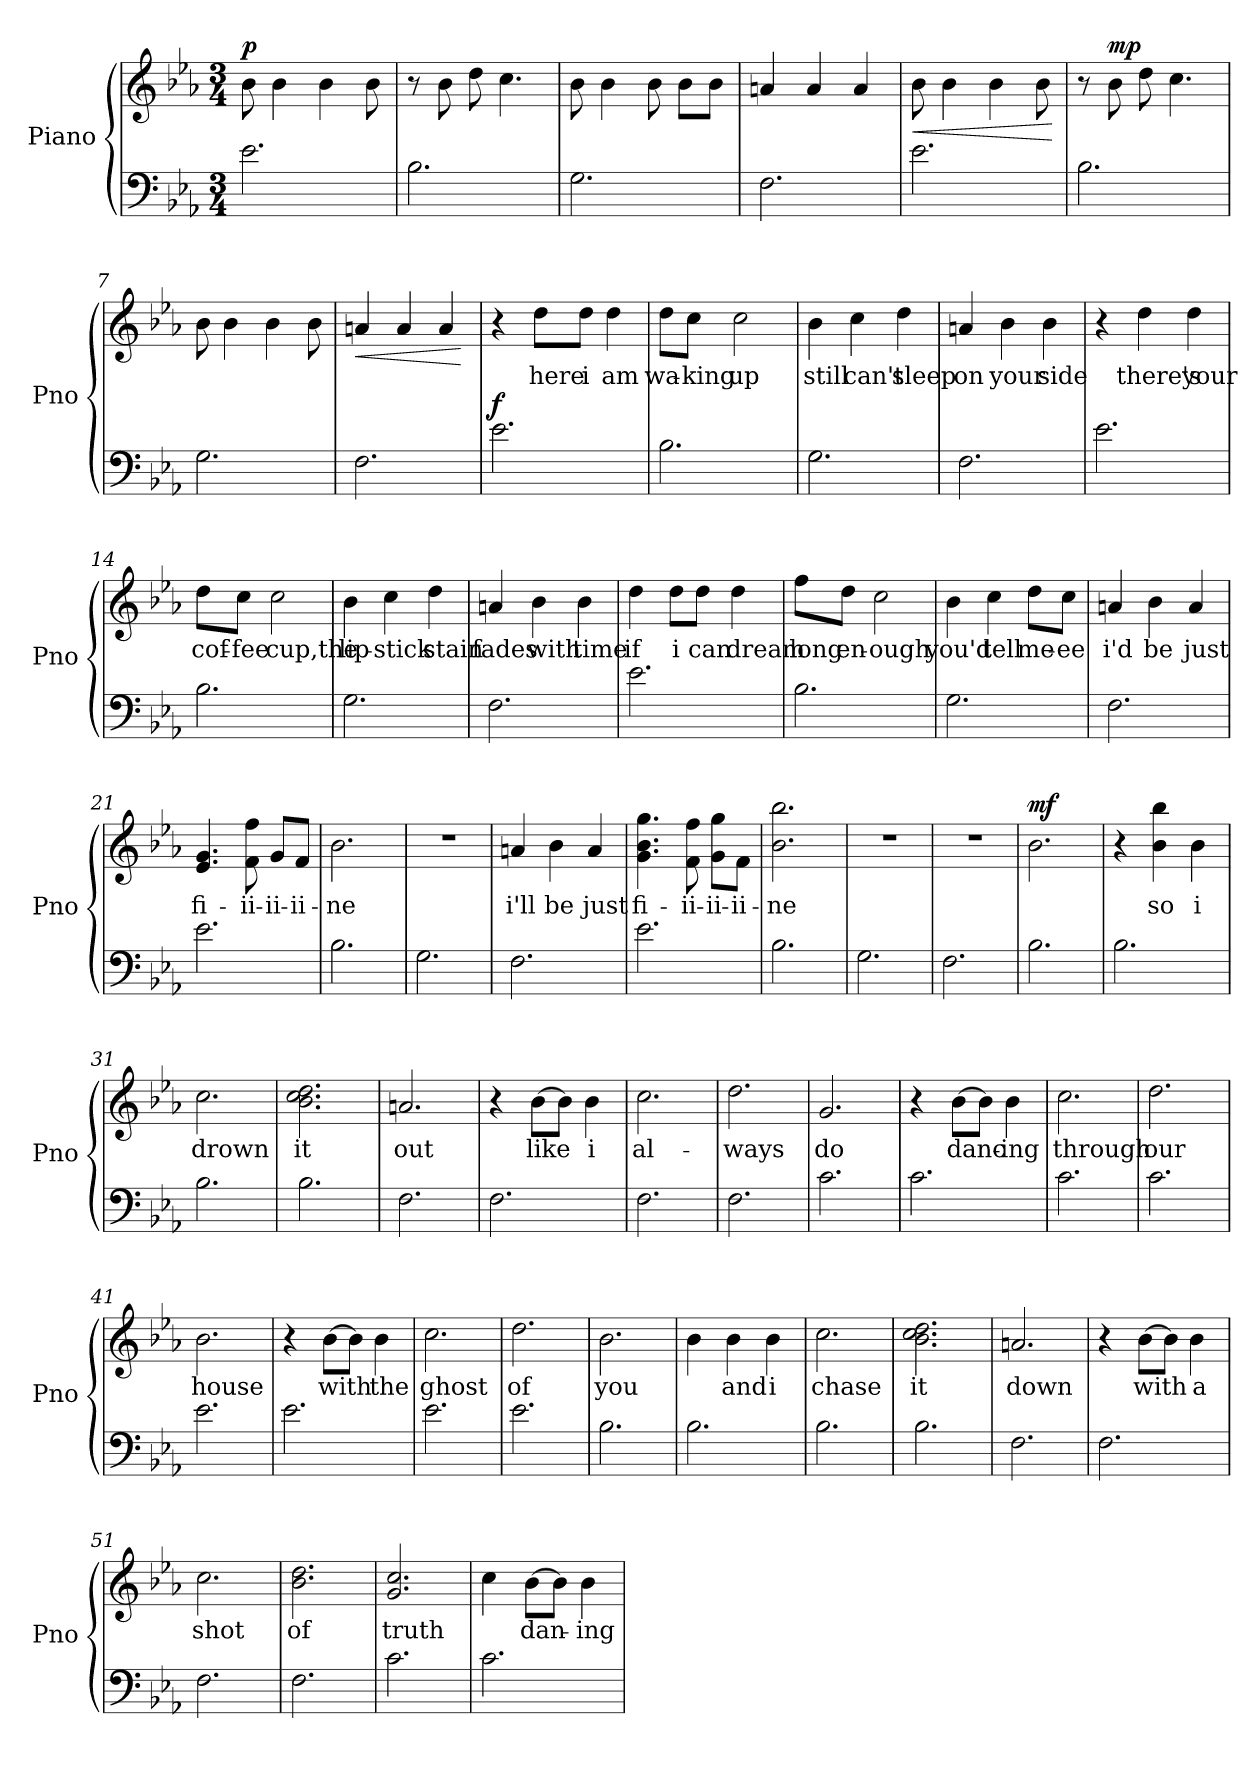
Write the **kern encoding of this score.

**kern	**kern	**text	**dynam
*part1	*part1	*part1	*part1
*staff2	*staff1	*staff1	*staff1/2
*I"Piano	*	*	*
*I'Pno	*	*	*
*clefF4	*clefG2	*	*
*k[b-e-a-]	*k[b-e-a-]	*	*
*M3/4	*M3/4	*	*
=1	=1	=1	=1
!	!	!	!LO:DY:b
2.e-\	8b-\	.	p
.	4b-\	.	.
.	4b-\	.	.
.	8b-\	.	.
=2	=2	=2	=2
2.B-\	8r	.	.
.	8b-\	.	.
.	8dd\	.	.
.	4.cc\	.	.
=3	=3	=3	=3
2.G\	8b-\	.	.
.	4b-\	.	.
.	8b-\	.	.
.	8b-\L	.	.
.	8b-\J	.	.
=4	=4	=4	=4
2.F\	4an/	.	.
.	4a/	.	.
.	4a/	.	.
=5	=5	=5	=5
!	!	!	!LO:HP:b
2.e-\	8b-\	.	<
.	4b-\	.	.
.	4b-\	.	.
.	8b-\	.	.
.	.	.	[
=6	=6	=6	=6
2.B-\	8r	.	.
!	!	!	!LO:DY:b
.	8b-\	.	mp
.	8dd\	.	.
.	4.cc\	.	.
=7	=7	=7	=7
2.G\	8b-\	.	.
.	4b-\	.	.
.	4b-\	.	.
.	8b-\	.	.
!!LO:LB:g=z
=8	=8	=8	=8
!	!	!	!LO:HP:b
2.F\	4an/	.	<
.	4a/	.	.
.	4a/	.	.
.	.	.	[
!!LO:LB:g=z
=9	=9	=9	=9
!	!	!	!LO:DY:a=2
2.e-\	4r	.	f
.	8dd\L	here	.
.	8dd\J	i	.
.	4dd\	am	.
=10	=10	=10	=10
2.B-\	8dd\L	wa-	.
.	8cc\J	-king	.
.	2cc\	up	.
=11	=11	=11	=11
2.G\	4b-\	still	.
.	4cc\	can't	.
.	4dd\	sleep	.
=12	=12	=12	=12
2.F\	4an/	on	.
.	4b-\	your	.
.	4b-\	side	.
=13	=13	=13	=13
2.e-\	4r	.	.
.	4dd\	there's	.
.	4dd\	your	.
!!LO:LB:g=z
=14	=14	=14	=14
2.B-\	8dd\L	cof-	.
.	8cc\J	-fee	.
.	2cc\	cup,the	.
=15	=15	=15	=15
2.G\	4b-\	lip-	.
.	4cc\	-stick	.
.	4dd\	stain	.
=16	=16	=16	=16
2.F\	4an/	fades	.
.	4b-\	with	.
.	4b-\	time	.
=17	=17	=17	=17
2.e-\	4dd\	if	.
.	8dd\L	i	.
.	8dd\J	can	.
.	4dd\	dream	.
=18	=18	=18	=18
2.B-\	8ff\L	long	.
.	8dd\J	en-	.
.	2cc\	-ough	.
!!LO:LB:g=z
=19	=19	=19	=19
2.G\	4b-\	you'd	.
.	4cc\	tell	.
.	8dd\L	me-	.
.	8cc\J	-ee	.
=20	=20	=20	=20
2.F\	4an/	i'd	.
.	4b-\	be	.
.	4a/	just	.
=21	=21	=21	=21
2.e-\	4.e-/ 4.g/	fi-	.
.	8f\ 8ff\	-ii-	.
.	8g/L	-ii-	.
.	8f/J	-ii-	.
=22	=22	=22	=22
2.B-\	2.b-\	-ne	.
=23	=23	=23	=23
2.G\	2.r	.	.
=24	=24	=24	=24
2.F\	4an/	i'll	.
.	4b-\	be	.
.	4a/	just	.
=25	=25	=25	=25
2.e-\	4.g\ 4.b-\ 4.gg\	fi-	.
.	8f\ 8ff\	-ii-	.
.	8g\ 8gg\L	-ii-	.
.	8f\J	-ii-	.
=26	=26	=26	=26
2.B-\	2.b-\ 2.bb-\	-ne	.
=27	=27	=27	=27
2.G\	2.r	.	.
!!LO:PB:g=z
=28	=28	=28	=28
2.F\	2.r	.	.
=29	=29	=29	=29
!	!	!	!LO:DY:b
2.B-\	2.b-\	.	mf
=30	=30	=30	=30
2.B-\	4r	.	.
.	4b-\ 4bb-\	so	.
.	4b-\	i	.
=31	=31	=31	=31
2.B-\	2.cc\	drown	.
=32	=32	=32	=32
2.B-\	2.b-\ 2.cc\ 2.dd\	it	.
=33	=33	=33	=33
2.F\	2.an/	out	.
=34	=34	=34	=34
2.F\	4r	.	.
.	[8b-\L	like	.
.	8b-\J]	.	.
.	4b-\	i	.
=35	=35	=35	=35
2.F\	2.cc\	al-	.
=36	=36	=36	=36
2.F\	2.dd\	-ways	.
=37	=37	=37	=37
2.c\	2.g/	do	.
=38	=38	=38	=38
2.c\	4r	.	.
.	[8b-\L	danc-	.
.	8b-\J]	.	.
.	4b-\	-ing	.
!!LO:PB:g=z
=39	=39	=39	=39
2.c\	2.cc\	through	.
=40	=40	=40	=40
2.c\	2.dd\	our	.
=41	=41	=41	=41
2.e-\	2.b-\	house	.
=42	=42	=42	=42
2.e-\	4r	.	.
.	[8b-\L	with	.
.	8b-\J]	.	.
.	4b-\	the	.
=43	=43	=43	=43
2.e-\	2.cc\	ghost	.
=44	=44	=44	=44
2.e-\	2.dd\	of	.
=45	=45	=45	=45
2.B-\	2.b-\	you	.
=46	=46	=46	=46
2.B-\	4b-\	.	.
.	4b-\	and	.
.	4b-\	i	.
=47	=47	=47	=47
2.B-\	2.cc\	chase	.
=48	=48	=48	=48
2.B-\	2.b-\ 2.cc\ 2.dd\	it	.
!!LO:LB:g=z
=49	=49	=49	=49
2.F\	2.an/	down	.
=50	=50	=50	=50
2.F\	4r	.	.
.	[8b-\L	with	.
.	8b-\J]	.	.
.	4b-\	a	.
=51	=51	=51	=51
2.F\	2.cc\	shot	.
=52	=52	=52	=52
2.F\	2.b-\ 2.dd\	of	.
=53	=53	=53	=53
2.c\	2.g/ 2.cc/	truth	.
=54	=54	=54	=54
2.c\	4cc\	.	.
.	[8b-\L	dan-	.
.	8b-\J]	.	.
.	4b-\	-ing	.
=	=	=	=
*-	*-	*-	*-
